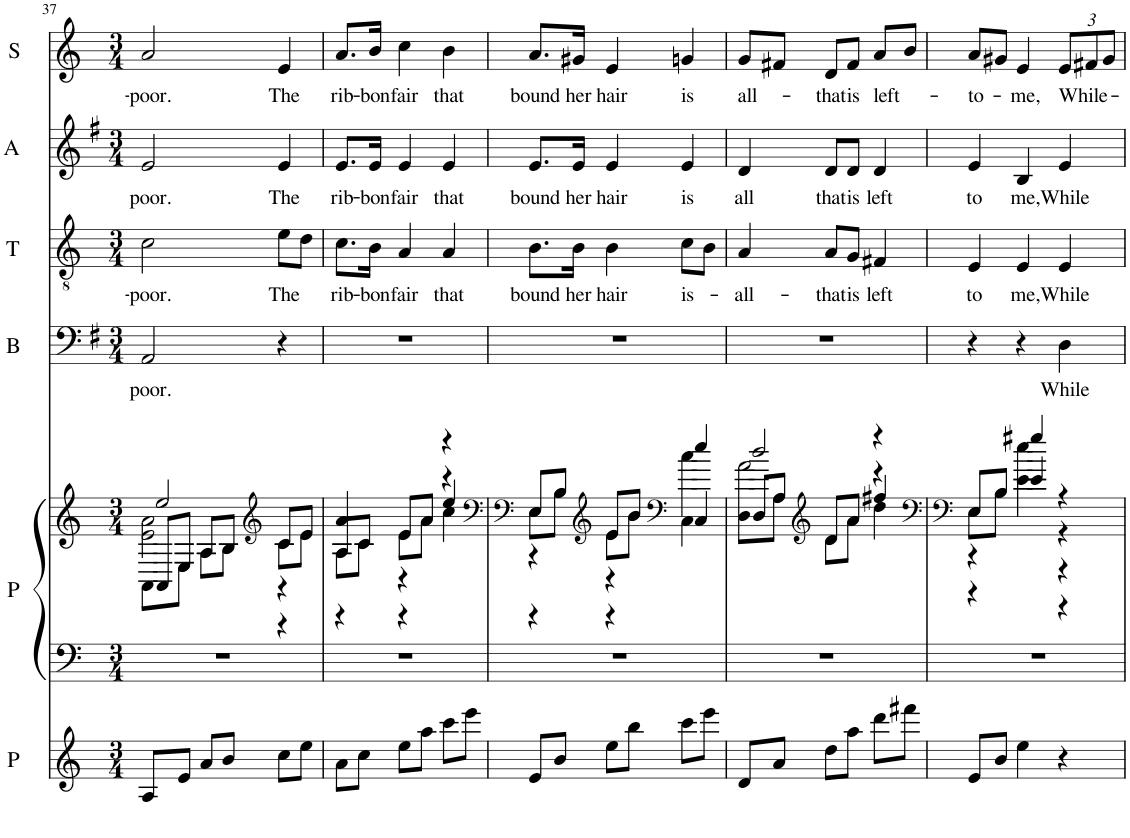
**kern	**kern	**kern	**kern	**text	**kern	**text	**kern	**text	**kern	**text
*part6	*part5	*part5	*part4	*part4	*part3	*part3	*part2	*part2	*part1	*part1
*staff7	*staff6	*staff5	*staff4	*staff4	*staff3	*staff3	*staff2	*staff2	*staff1	*staff1
*I"Piano	*I"Piano	*	*I"Basse	*	*I"Ténor	*	*I"Alto	*	*I"Soprano	*
*I'P	*I'P	*	*I'B	*	*I'T	*	*I'A	*	*I'S	*
!!LO:PB:g=z
*clefG2	*clefF4	*clefG2	*clefF4	*	*clefGv2	*	*clefG2	*	*clefG2	*
*k[]	*k[]	*k[]	*k[f#]	*	*k[]	*	*k[f#]	*	*k[]	*
*M3/4	*M3/4	*M3/4	*M3/4	*	*M3/4	*	*M3/4	*	*M3/4	*
=37	=37	=37	=37	=37	=37	=37	=37	=37	=37	=37
*	*	*^	*	*	*	*	*	*	*	*
*	*	*	*^	*	*	*	*	*	*	*	*
*	*	*	*	*^	*	*	*	*	*	*	*	*
!	!	!	!	!	!	!	!LO:LY:b	!	!LO:LY:b	!	!LO:LY:b	!	!LO:LY:b
8A/L	2.r	8AA/L	8AA\L	2ee/	2e\ 2a\	2AA/	poor.	2c\	-poor.	2e/	poor.	2a/	-poor.
8e/J	.	8E/J	8E\J	.	.	.	.	.	.	.	.	.	.
8a/L	.	8A/L	8A\L	.	.	.	.	.	.	.	.	.	.
8b/J	.	8B/J	8B\J	.	.	.	.	.	.	.	.	.	.
*	*	*clefG2	*	*	*	*	*	*	*	*	*	*	*
!	!	!	!	!	!	!	!	!	!LO:LY:b	!	!LO:LY:b	!	!LO:LY:b
8cc\L	.	8c/L	8c\L	4r	4r	4r	.	8e\L	The	4e/	The	4e/	The
8ee\J	.	8e/J	8e\J	.	.	.	.	8d\J	.	.	.	.	.
=38	=38	=38	=38	=38	=38	=38	=38	=38	=38	=38	=38	=38	=38
!	!	!	!	!	!	!	!	!	!LO:LY:b	!	!LO:LY:b	!	!LO:LY:b
8a\L	2.r	8A/L	8A\L	4a/	4r	2.r	.	8.c\L	rib-	8.e/L	rib-	8.a/L	rib-
8cc\J	.	8c/J	8c\J	.	.	.	.	.	.	.	.	.	.
!	!	!	!	!	!	!	!	!	!LO:LY:b	!	!LO:LY:b	!	!LO:LY:b
.	.	.	.	.	.	.	.	16B\Jk	-bon	16e/Jk	-bon	16b/Jk	-bon
!	!	!	!	!	!	!	!	!	!LO:LY:b	!	!LO:LY:b	!	!LO:LY:b
8ee\L	.	8e/L	8e\L	4r	4r	.	.	4A/	fair	4e/	fair	4cc\	fair
8aa\J	.	8a/J	8a\J	.	.	.	.	.	.	.	.	.	.
!	!	!	!	!	!	!	!	!	!LO:LY:b	!	!LO:LY:b	!	!LO:LY:b
8ccc\L	.	4r	4r	4ee/	4cc\	.	.	4A/	that	4e/	that	4b\	that
8eee\J	.	.	.	.	.	.	.	.	.	.	.	.	.
=39	=39	=39	=39	=39	=39	=39	=39	=39	=39	=39	=39	=39	=39
*	*	*clefF4	*	*	*	*	*	*	*	*	*	*	*
!	!	!	!	!	!	!	!	!	!LO:LY:b	!	!LO:LY:b	!	!LO:LY:b
8e/L	2.r	8E/L	8E\L	4r	4r	2.r	.	8.B\L	bound	8.e/L	bound	8.a/L	bound
8b/J	.	8B/J	8B\J	.	.	.	.	.	.	.	.	.	.
!	!	!	!	!	!	!	!	!	!LO:LY:b	!	!LO:LY:b	!	!LO:LY:b
.	.	.	.	.	.	.	.	16B\Jk	her	16e/Jk	her	16g#X/Jk	her
*	*	*clefG2	*	*	*	*	*	*	*	*	*	*	*
!	!	!	!	!	!	!	!	!	!LO:LY:b	!	!LO:LY:b	!	!LO:LY:b
8ee\L	.	8e/L	8e\L	4r	4r	.	.	4B\	hair	4e/	hair	4e/	hair
8bb\J	.	8b/J	8b\J	.	.	.	.	.	.	.	.	.	.
*	*	*clefF4	*	*	*	*	*	*	*	*	*	*	*
!	!	!	!	!	!	!	!	!	!LO:LY:b	!	!LO:LY:b	!	!LO:LY:b
8ccc\L	.	4C/	4C\	4ee/	4cc\	.	.	8c\L	is-	4e/	is	4gn/	is
8eee\J	.	.	.	.	.	.	.	8B\J	.	.	.	.	.
=40	=40	=40	=40	=40	=40	=40	=40	=40	=40	=40	=40	=40	=40
!	!	!	!	!	!	!	!	!	!LO:LY:b	!	!LO:LY:b	!	!LO:LY:b
8d/L	2.r	8D/L	8D\L	2dd/	2a\	2.r	.	4A/	-all-	4d/	all	8g/L	all-
8a/J	.	8A/J	8A\J	.	.	.	.	.	.	.	.	8f#X/J	.
*	*	*clefG2	*	*	*	*	*	*	*	*	*	*	*
!	!	!	!	!	!	!	!	!	!LO:LY:b	!	!LO:LY:b	!	!LO:LY:b
8dd\L	.	8d/L	8d\L	.	.	.	.	8A/L	-that	8d/L	that	8d/L	-that
!	!	!	!	!	!	!	!	!	!LO:LY:b	!	!LO:LY:b	!	!LO:LY:b
8aa\J	.	8a/J	8a\J	.	.	.	.	8G/J	is	8d/J	is	8f#/J	is
!	!	!	!	!	!	!	!	!	!LO:LY:b	!	!LO:LY:b	!	!LO:LY:b
8ddd\L	.	4r	4r	4ff#X/	4dd\	.	.	4F#X/	left	4d/	left	8a/L	left-
8fff#X\J	.	.	.	.	.	.	.	.	.	.	.	8b/J	.
=41	=41	=41	=41	=41	=41	=41	=41	=41	=41	=41	=41	=41	=41
*	*	*clefF4	*	*	*	*	*	*	*	*	*	*	*
!	!	!	!	!	!	!	!	!	!LO:LY:b	!	!LO:LY:b	!	!LO:LY:b
8e/L	2.r	8E/L	8E\L	4r	4r	4r	.	4E/	to	4e/	to	8a/L	-to-
8b/J	.	8B/J	8B\J	.	.	.	.	.	.	.	.	8g#X/J	.
!	!	!	!	!	!	!	!	!	!LO:LY:b	!	!LO:LY:b	!	!LO:LY:b
4ee\	.	4e/	4e\	4gg#X/	4ee\	4r	.	4E/	me,	4B/	me,	4e/	-me,
!	!	!	!	!	!	!	!LO:LY:b	!	!LO:LY:b	!	!LO:LY:b	!	!
*	*	*	*	*	*	*	*	*	*	*	*	*Xbrackettup	*
!	!	!	!	!	!	!	!	!	!	!	!	!	!LO:LY:b
4r	.	4r	4r	4r	4r	4D\	While	4E/	While	4e/	While	12e/L	While-
.	.	.	.	.	.	.	.	.	.	.	.	12f#X/	.
.	.	.	.	.	.	.	.	.	.	.	.	12g#/J	.
*	*	*v	*v	*v	*v	*	*	*	*	*	*	*	*
=	=	=	=	=	=	=	=	=	=	=
*-	*-	*-	*-	*-	*-	*-	*-	*-	*-	*-
